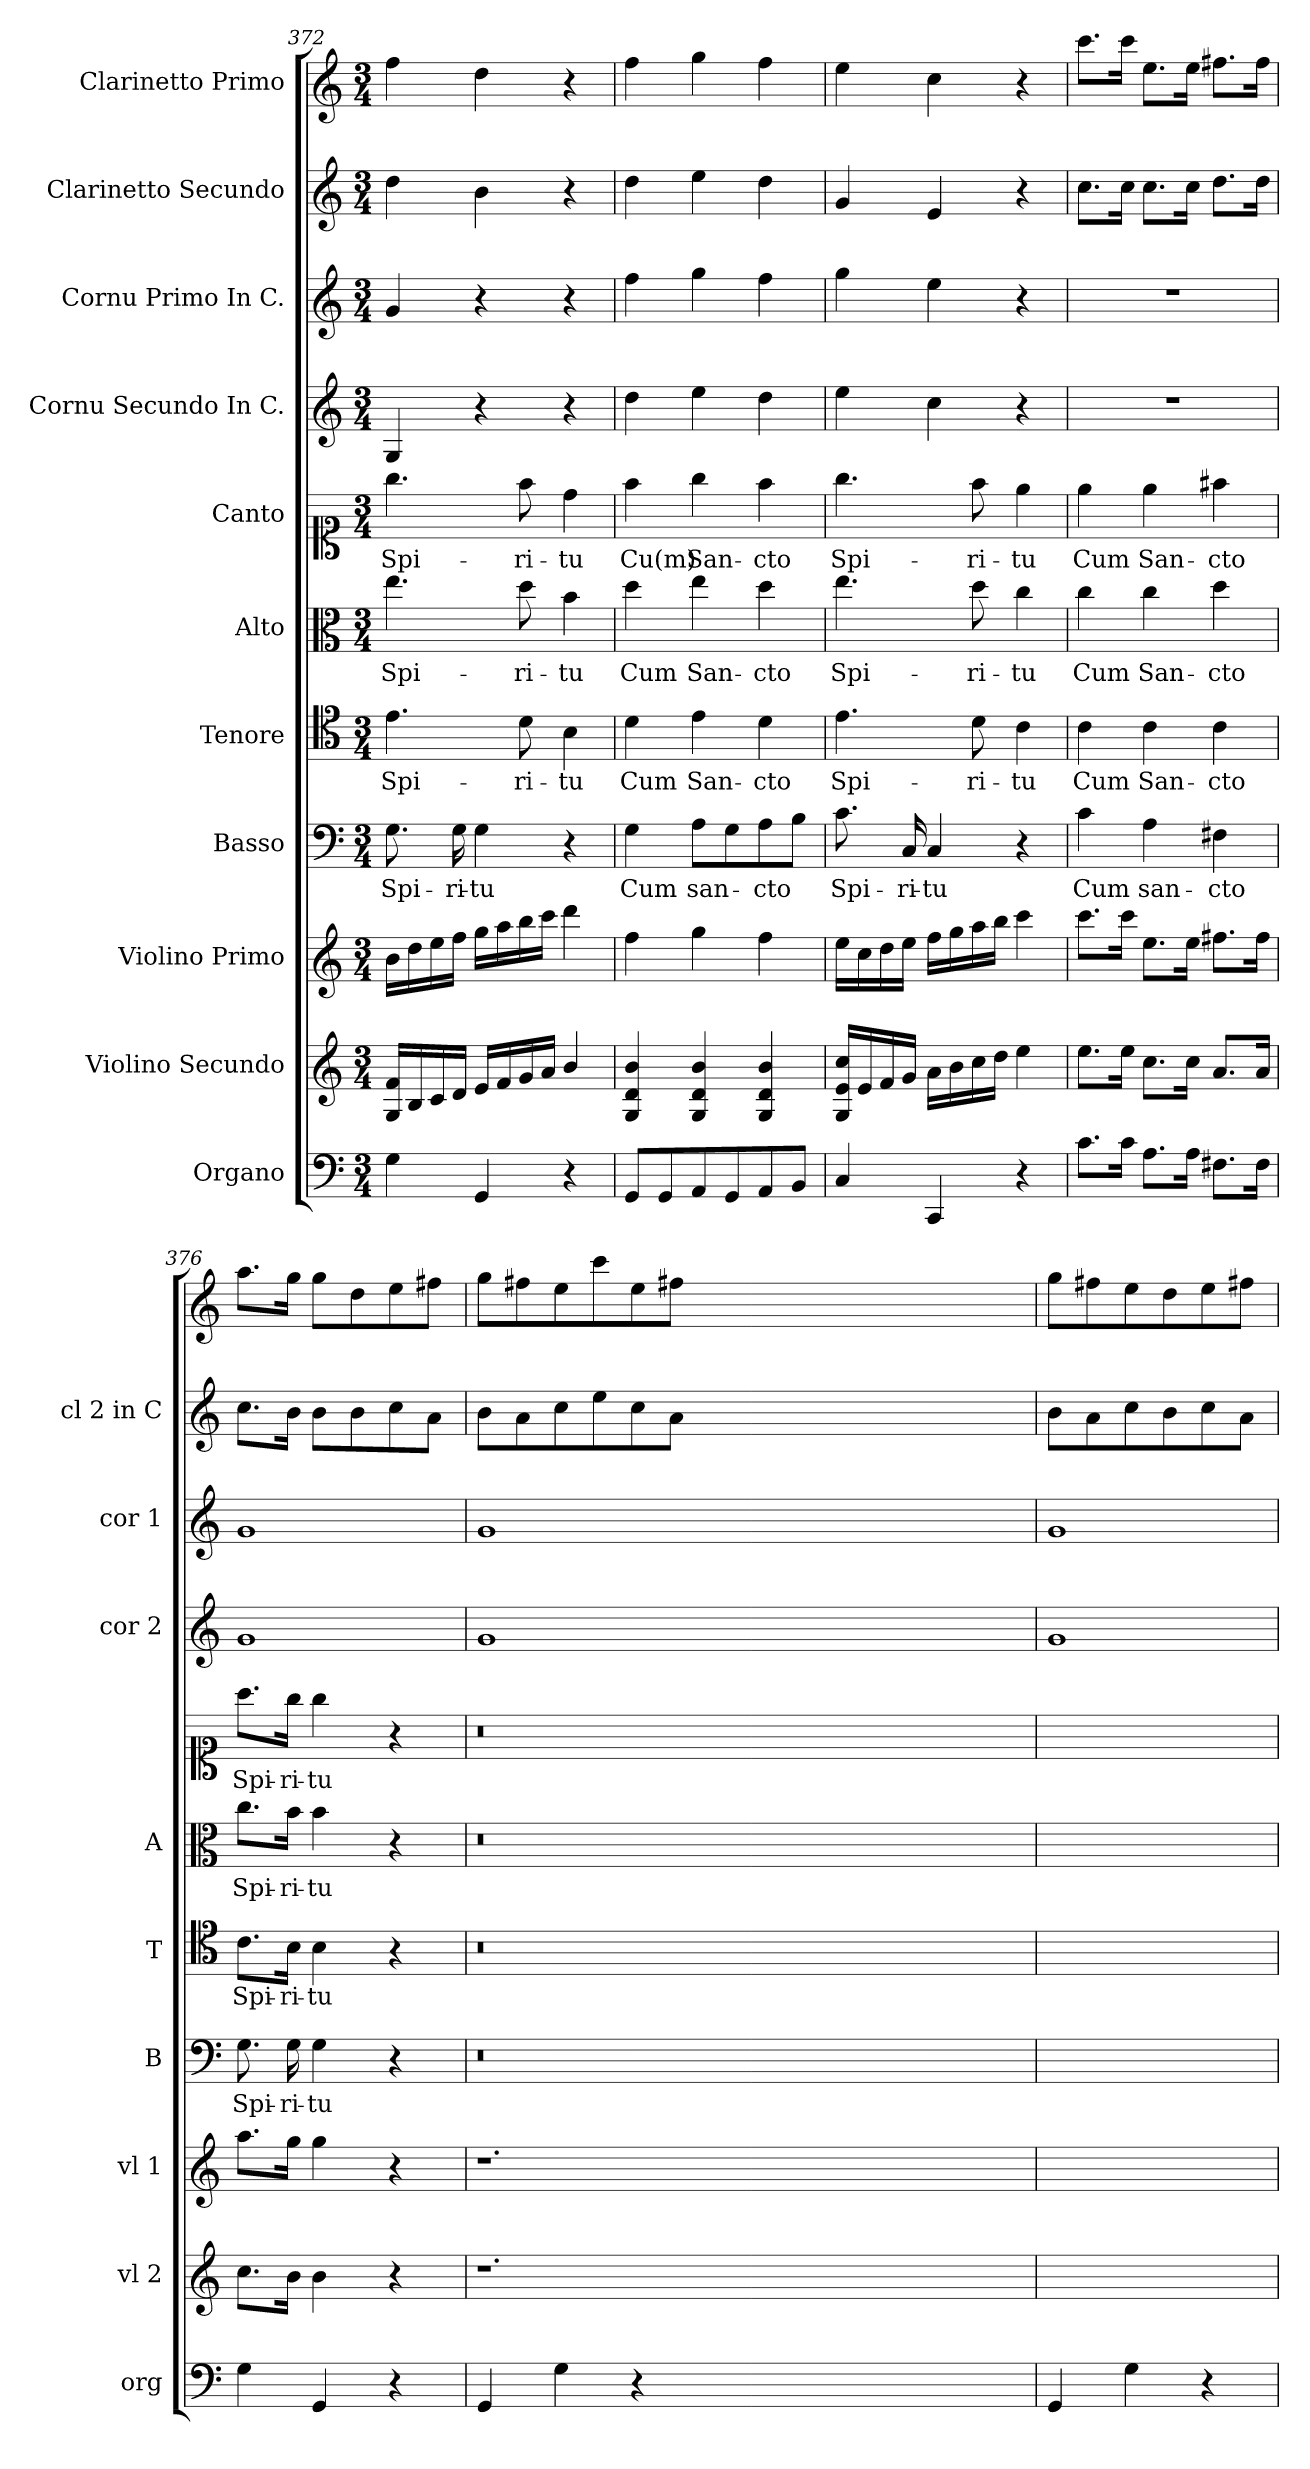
**kern	**kern	**kern	**kern	**text	**kern	**text	**kern	**text	**kern	**text	**kern	**kern	**kern	**kern
*part11	*part10	*part9	*part8	*part8	*part7	*part7	*part6	*part6	*part5	*part5	*part4	*part3	*part2	*part1
*staff11	*staff10	*staff9	*staff8	*staff8	*staff7	*staff7	*staff6	*staff6	*staff5	*staff5	*staff4	*staff3	*staff2	*staff1
*I"Organo	*I"Violino Secundo	*I"Violino Primo	*I"Basso	*	*I"Tenore	*	*I"Alto	*	*I"Canto	*	*I"Cornu Secundo In C.	*I"Cornu Primo In C.	*I"Clarinetto Secundo	*I"Clarinetto Primo
*I'org	*I'vl 2	*I'vl 1	*I'B	*	*I'T	*	*I'A	*	*	*	*I'cor 2	*I'cor 1	*I'cl 2 in C	*
*clefF4	*clefG2	*clefG2	*clefF4	*	*clefC4	*	*clefC3	*	*clefC1	*	*clefG2	*clefG2	*clefG2	*clefG2
*k[]	*k[]	*k[]	*k[]	*	*k[]	*	*k[]	*	*k[]	*	*k[]	*k[]	*k[]	*k[]
*M3/4	*M3/4	*M3/4	*M3/4	*	*M3/4	*	*M3/4	*	*M3/4	*	*M3/4	*M3/4	*M3/4	*M3/4
=372	=372	=372	=372	=372	=372	=372	=372	=372	=372	=372	=372	=372	=372	=372
4G\	16G/ 16f/LL	16b\LL	8.G\	Spi-	4.e\	Spi-	4.ee\	Spi-	4.gg\	Spi-	4G/	4g/	4dd\	4ff\
.	16B/	16dd\	.	.	.	.	.	.	.	.	.	.	.	.
.	16c/	16ee\	.	.	.	.	.	.	.	.	.	.	.	.
.	16d/JJ	16ff\JJ	16G\	-ri-	.	.	.	.	.	.	.	.	.	.
4GG/	16e/LL	16gg\LL	4G\	-tu	.	.	.	.	.	.	4r	4r	4b\	4dd\
.	16f/	16aa\	.	.	.	.	.	.	.	.	.	.	.	.
.	16g/	16bb\	.	.	8d\	-ri-	8dd\	-ri-	8ff\	-ri-	.	.	.	.
.	16a/JJ	16ccc\JJ	.	.	.	.	.	.	.	.	.	.	.	.
4r	4b/	4ddd\	4r	.	4B\	-tu	4b\	-tu	4dd\	-tu	4r	4r	4r	4r
=373	=373	=373	=373	=373	=373	=373	=373	=373	=373	=373	=373	=373	=373	=373
!	!	!	!	!LO:LY:i	!	!LO:LY:i	!	!	!	!	!	!	!	!
8GG/L	4G/ 4d/ 4b/	4ff\	4G\	Cum	4d\	Cum	4dd\	Cum	4ff\	Cu(m)	4dd\	4ff\	4dd\	4ff\
8GG/	.	.	.	.	.	.	.	.	.	.	.	.	.	.
!	!	!	!	!LO:LY:i	!	!LO:LY:i	!	!	!	!	!	!	!	!
8AA/	4G/ 4d/ 4b/	4gg\	8A\L	san-	4e\	San-	4ee\	San-	4gg\	San-	4ee\	4gg\	4ee\	4gg\
8GG/	.	.	8G\	.	.	.	.	.	.	.	.	.	.	.
!	!	!	!	!LO:LY:i	!	!LO:LY:i	!	!	!	!	!	!	!	!
8AA/	4G/ 4d/ 4b/	4ff\	8A\	-cto	4d\	-cto	4dd\	-cto	4ff\	-cto	4dd\	4ff\	4dd\	4ff\
8BB/J	.	.	8B\J	.	.	.	.	.	.	.	.	.	.	.
=374	=374	=374	=374	=374	=374	=374	=374	=374	=374	=374	=374	=374	=374	=374
!	!	!	!	!LO:LY:i	!	!LO:LY:i	!	!	!	!	!	!	!	!
4C/	16G/ 16e/ 16cc/LL	16ee\LL	8.c\	Spi-	4.e\	Spi-	4.ee\	Spi-	4.gg\	Spi-	4ee\	4gg\	4g/	4ee\
.	16e/	16cc\	.	.	.	.	.	.	.	.	.	.	.	.
.	16f/	16dd\	.	.	.	.	.	.	.	.	.	.	.	.
!	!	!	!	!LO:LY:i	!	!	!	!	!	!	!	!	!	!
.	16g/JJ	16ee\JJ	16C/	-ri-	.	.	.	.	.	.	.	.	.	.
!	!	!	!	!LO:LY:i	!	!	!	!	!	!	!	!	!	!
4CC/	16a\LL	16ff\LL	4C/	-tu	.	.	.	.	.	.	4cc\	4ee\	4e/	4cc\
.	16b\	16gg\	.	.	.	.	.	.	.	.	.	.	.	.
!	!	!	!	!	!	!LO:LY:i	!	!	!	!	!	!	!	!
.	16cc\	16aa\	.	.	8d\	-ri-	8dd\	-ri-	8ff\	-ri-	.	.	.	.
.	16dd\JJ	16bb\JJ	.	.	.	.	.	.	.	.	.	.	.	.
!	!	!	!	!	!	!LO:LY:i	!	!	!	!	!	!	!	!
4r	4ee\	4ccc\	4r	.	4c\	-tu	4cc\	-tu	4ee\	-tu	4r	4r	4r	4r
=375	=375	=375	=375	=375	=375	=375	=375	=375	=375	=375	=375	=375	=375	=375
!	!	!	!	!LO:LY:i	!	!LO:LY:i	!	!	!	!	!	!	!	!
8.c\L	8.ee\L	8.ccc\L	4c\	Cum	4c\	Cum	4cc\	Cum	4ee\	Cum	2.r	2.r	8.cc\L	8.ccc\L
16c\Jk	16ee\Jk	16ccc\Jk	.	.	.	.	.	.	.	.	.	.	16cc\Jk	16ccc\Jk
!	!	!	!	!LO:LY:i	!	!LO:LY:i	!	!	!	!	!	!	!	!
8.A\L	8.cc\L	8.ee\L	4A\	san-	4c\	San-	4cc\	San-	4ee\	San-	.	.	8.cc\L	8.ee\L
16A\Jk	16cc\Jk	16ee\Jk	.	.	.	.	.	.	.	.	.	.	16cc\Jk	16ee\Jk
!	!	!	!	!LO:LY:i	!	!LO:LY:i	!	!	!	!	!	!	!	!
8.F#X\L	8.a/L	8.ff#X\L	4F#X\	-cto	4c\	-cto	4dd\	-cto	4ff#X\	-cto	.	.	8.dd\L	8.ff#X\L
16F#\Jk	16a/Jk	16ff#\Jk	.	.	.	.	.	.	.	.	.	.	16dd\Jk	16ff#\Jk
=376	=376	=376	=376	=376	=376	=376	=376	=376	=376	=376	=376	=376	=376	=376
!	!	!	!	!LO:LY:i	!	!LO:LY:i	!	!	!	!	!LO:N:vis=1	!LO:N:vis=1	!	!
4G\	8.cc\L	8.aa\L	8.G\	Spi-	8.c\L	Spi-	8.cc\L	Spi-	8.aa\L	Spi-	2.g/	2.g/	8.cc\L	8.aa\L
!	!	!	!	!LO:LY:i	!	!LO:LY:i	!	!	!	!	!	!	!	!
.	16b\Jk	16gg\Jk	16G\	-ri-	16B\Jk	-ri-	16b\Jk	-ri-	16gg\Jk	-ri-	.	.	16b\Jk	16gg\Jk
!	!	!	!	!LO:LY:i	!	!LO:LY:i	!	!	!	!	!	!	!	!
4GG/	4b\	4gg\	4G\	-tu	4B\	-tu	4b\	-tu	4gg\	-tu	.	.	8b\L	8gg\L
.	.	.	.	.	.	.	.	.	.	.	.	.	8b\	8dd\
4r	4r	4r	4r	.	4r	.	4r	.	4r	.	.	.	8cc\	8ee\
.	.	.	.	.	.	.	.	.	.	.	.	.	8a\J	8ff#X\J
=377	=377	=377	=377	=377	=377	=377	=377	=377	=377	=377	=377	=377	=377	=377
!	!	!	!	!	!	!	!	!	!	!	!LO:N:vis=1	!LO:N:vis=1	!	!
4GG/	1.r	1.r	0.r	.	0.r	.	0.r	.	0.r	.	2.g/	2.g/	8b\L	8gg\L
.	.	.	.	.	.	.	.	.	.	.	.	.	8a\	8ff#X\
4G\	.	.	.	.	.	.	.	.	.	.	.	.	8cc\	8ee\
.	.	.	.	.	.	.	.	.	.	.	.	.	8ee\	8ccc\
4r	.	.	.	.	.	.	.	.	.	.	.	.	8cc\	8ee\
.	.	.	.	.	.	.	.	.	.	.	.	.	8a\J	8ff#X\J
0ryy	.	.	.	.	.	.	.	.	.	.	0ryy	0ryy	0ryy	0ryy
.	1.ryy	1.ryy	.	.	.	.	.	.	.	.	.	.	.	.
4ryy	.	.	.	.	.	.	.	.	.	.	4ryy	4ryy	4ryy	4ryy
=378	=378	=378	=378	=378	=378	=378	=378	=378	=378	=378	=378	=378	=378	=378
!	!	!	!	!	!	!	!	!	!	!	!LO:N:vis=1	!LO:N:vis=1	!	!
4GG/	2.ryy	2.ryy	2.ryy	.	2.ryy	.	2.ryy	.	2.ryy	.	2.g/	2.g/	8b\L	8gg\L
.	.	.	.	.	.	.	.	.	.	.	.	.	8a\	8ff#X\
4G\	.	.	.	.	.	.	.	.	.	.	.	.	8cc\	8ee\
.	.	.	.	.	.	.	.	.	.	.	.	.	8b\	8dd\
4r	.	.	.	.	.	.	.	.	.	.	.	.	8cc\	8ee\
.	.	.	.	.	.	.	.	.	.	.	.	.	8a\J	8ff#X\J
=	=	=	=	=	=	=	=	=	=	=	=	=	=	=
*-	*-	*-	*-	*-	*-	*-	*-	*-	*-	*-	*-	*-	*-	*-
